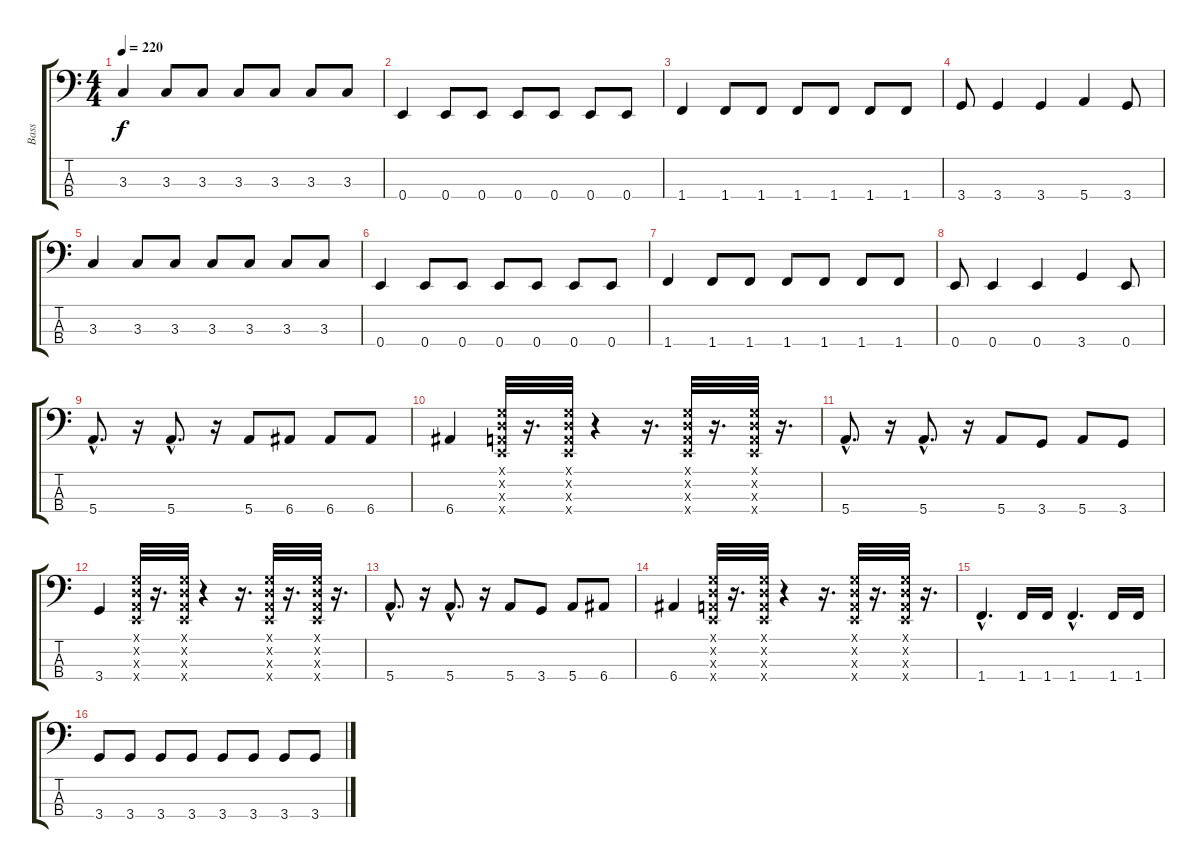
\track ("Bass" "Bass") {instrument electricbassfinger}
\staff {score tabs}
\tuning (G2 D2 A1 E1) {hide}
\ts (4 4)
\tempo 220
\clef f4
\ks c
3.3.4{dy f} 3.3.8 3.3.8 3.3.8 3.3.8 3.3.8 3.3.8 |
0.4.4 0.4.8 0.4.8 0.4.8 0.4.8 0.4.8 0.4.8 |
1.4.4 1.4.8 1.4.8 1.4.8 1.4.8 1.4.8 1.4.8 |
3.4.8 3.4.4 3.4.4 5.4.4 3.4.8 |
3.3.4 3.3.8 3.3.8 3.3.8 3.3.8 3.3.8 3.3.8 |
0.4.4 0.4.8 0.4.8 0.4.8 0.4.8 0.4.8 0.4.8 |
1.4.4 1.4.8 1.4.8 1.4.8 1.4.8 1.4.8 1.4.8 |
0.4.8 0.4.4 0.4.4 3.4.4 0.4.8 |
5.4{hac}.8{d} r.16 5.4{hac}.8{d} r.16 5.4.8 6.4.8 6.4.8 6.4.8 |
6.4.4 (0.1{x} 0.2{x} 0.3{x} 0.4{x}).32 r.16{d} (0.1{x} 0.2{x} 0.3{x} 0.4{x}).32 r.4 r.16{d} (0.1{x} 0.2{x} 0.3{x} 0.4{x}).32 r.16{d} (0.1{x} 0.2{x} 0.3{x} 0.4{x}).32 r.16{d} |
5.4{hac}.8{d} r.16 5.4{hac}.8{d} r.16 5.4.8 3.4.8 5.4.8 3.4.8 |
3.4.4 (0.1{x} 0.2{x} 0.3{x} 0.4{x}).32 r.16{d} (0.1{x} 0.2{x} 0.3{x} 0.4{x}).32 r.4 r.16{d} (0.1{x} 0.2{x} 0.3{x} 0.4{x}).32 r.16{d} (0.1{x} 0.2{x} 0.3{x} 0.4{x}).32 r.16{d} |
5.4{hac}.8{d} r.16 5.4{hac}.8{d} r.16 5.4.8 3.4.8 5.4.8 6.4.8 |
6.4.4 (0.1{x} 0.2{x} 0.3{x} 0.4{x}).32 r.16{d} (0.1{x} 0.2{x} 0.3{x} 0.4{x}).32 r.4 r.16{d} (0.1{x} 0.2{x} 0.3{x} 0.4{x}).32 r.16{d} (0.1{x} 0.2{x} 0.3{x} 0.4{x}).32 r.16{d} |
1.4{hac}.4{d} 1.4.16 1.4.16 1.4{hac}.4{d} 1.4.16 1.4.16 |
3.4.8 3.4.8 3.4.8 3.4.8 3.4.8 3.4.8 3.4.8 3.4.8
